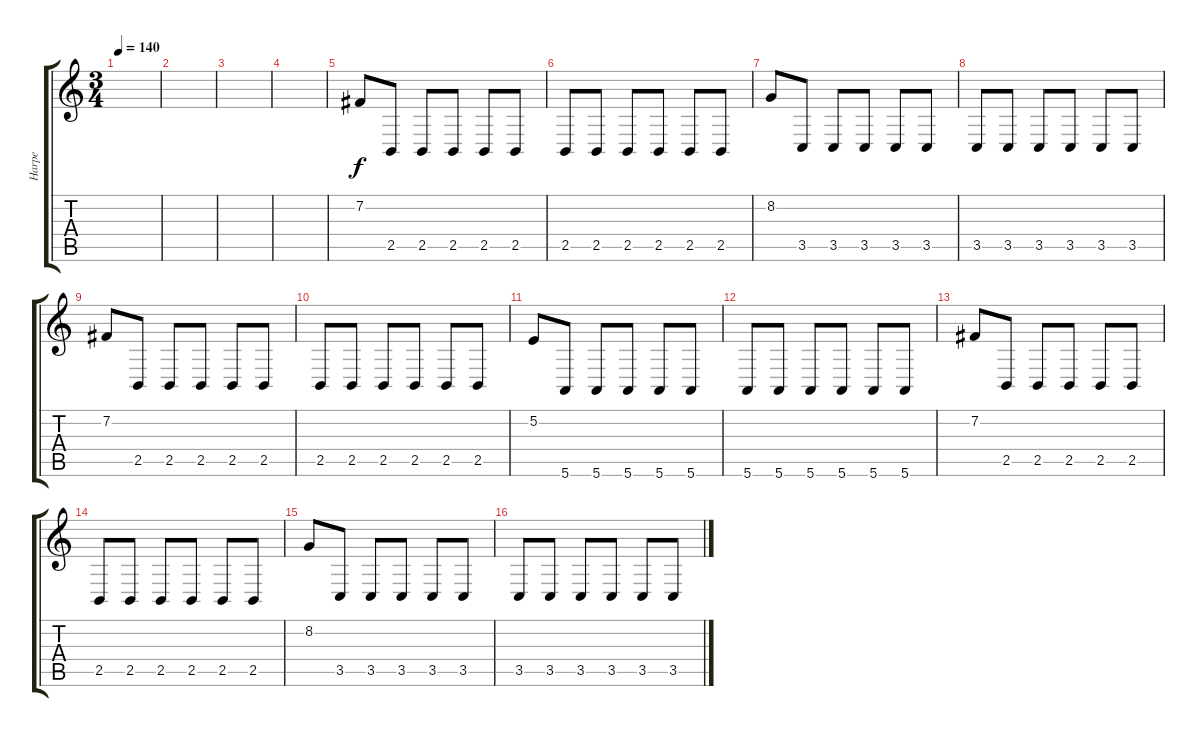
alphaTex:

\track ("Harpe" "Harpe") {instrument orchestralharp}
\staff {score tabs}
\tuning (E4 B3 G3 D3 A2 E2) {hide}
\ts (3 4)
\tempo 140
\clef g2
\ks c
|
|
|
|
7.2.8 2.5.8 2.5.8 2.5.8 2.5.8 2.5.8 |
2.5.8 2.5.8 2.5.8 2.5.8 2.5.8 2.5.8 |
8.2.8 3.5.8 3.5.8 3.5.8 3.5.8 3.5.8 |
3.5.8 3.5.8 3.5.8 3.5.8 3.5.8 3.5.8 |
7.2.8 2.5.8 2.5.8 2.5.8 2.5.8 2.5.8 |
2.5.8 2.5.8 2.5.8 2.5.8 2.5.8 2.5.8 |
5.2.8 5.6.8 5.6.8 5.6.8 5.6.8 5.6.8 |
5.6.8 5.6.8 5.6.8 5.6.8 5.6.8 5.6.8 |
7.2.8 2.5.8 2.5.8 2.5.8 2.5.8 2.5.8 |
2.5.8 2.5.8 2.5.8 2.5.8 2.5.8 2.5.8 |
8.2.8 3.5.8 3.5.8 3.5.8 3.5.8 3.5.8 |
3.5.8 3.5.8 3.5.8 3.5.8 3.5.8 3.5.8
